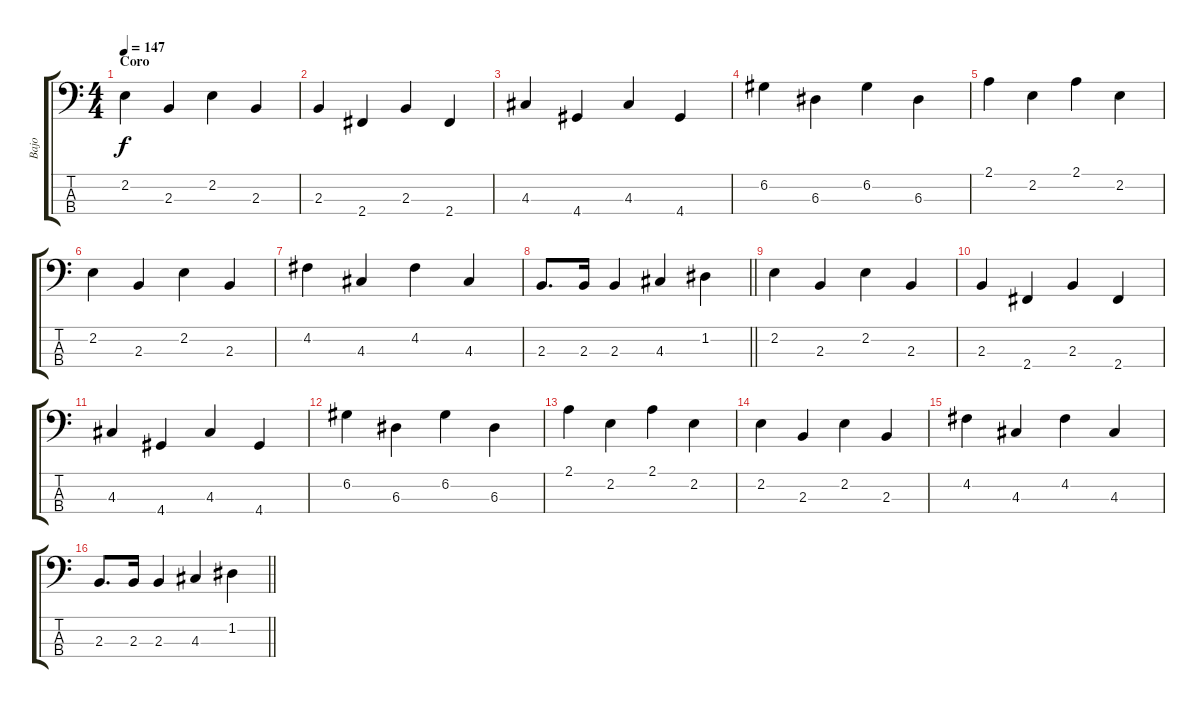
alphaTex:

\track ("Bajo" "Bajo") {instrument electricbassfinger}
\staff {score tabs}
\tuning (G2 D2 A1 E1) {hide}
\ts (4 4)
\section ("" "Coro")
\tempo 147
\clef f4
\ks c
2.2.4{dy f} 2.3.4 2.2.4 2.3.4 |
2.3.4 2.4.4 2.3.4 2.4.4 |
4.3.4 4.4.4 4.3.4 4.4.4 |
6.2.4 6.3.4 6.2.4 6.3.4 |
2.1.4 2.2.4 2.1.4 2.2.4 |
2.2.4 2.3.4 2.2.4 2.3.4 |
4.2.4 4.3.4 4.2.4 4.3.4 |
\barLineRight lightlight
2.3.8{d} 2.3.16 2.3.4 4.3.4 1.2.4 |
\section ("" "")
2.2.4 2.3.4 2.2.4 2.3.4 |
2.3.4 2.4.4 2.3.4 2.4.4 |
4.3.4 4.4.4 4.3.4 4.4.4 |
6.2.4 6.3.4 6.2.4 6.3.4 |
2.1.4 2.2.4 2.1.4 2.2.4 |
2.2.4 2.3.4 2.2.4 2.3.4 |
4.2.4 4.3.4 4.2.4 4.3.4 |
\barLineRight lightlight
2.3.8{d} 2.3.16 2.3.4 4.3.4 1.2.4
